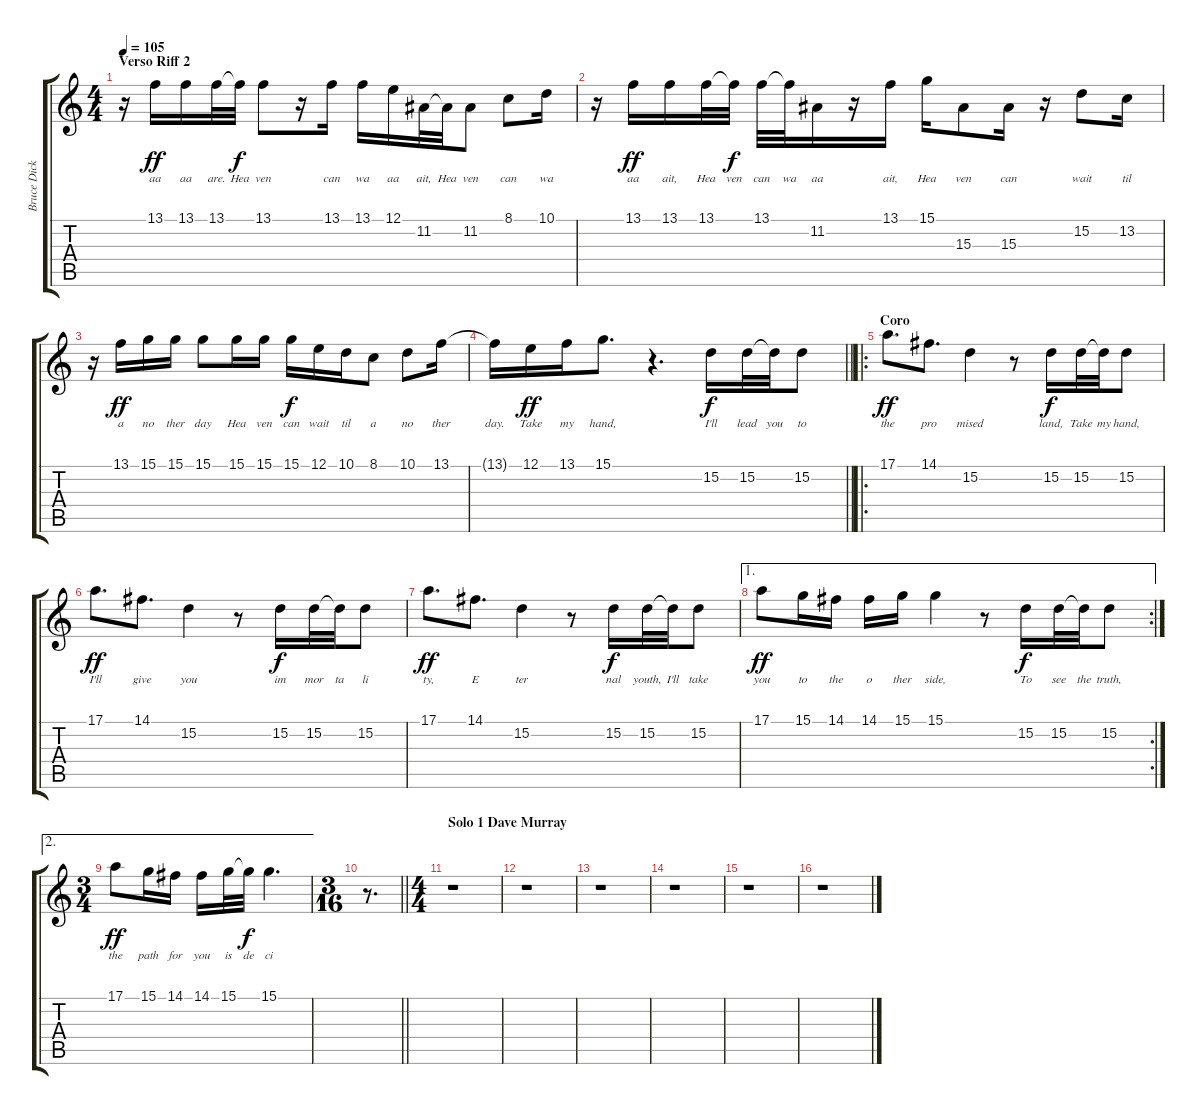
\track ("Bruce Dickinson" "Bruce Dick") {instrument lead2sawtooth}
\staff {score tabs}
\tuning (E4 B3 G3 D3 A2 E2) {hide}
\ts (4 4)
\section ("" "Verso Riff 2")
\tempo 105
\clef g2
\ks c
r.16{dy ff} 13.1.16{lyrics (0 "aa") lyrics (1 "") lyrics (2 "") lyrics (3 "") lyrics (4 "")} 13.1.16{lyrics (0 "aa") lyrics (1 "") lyrics (2 "") lyrics (3 "") lyrics (4 "")} 13.1.32{lyrics (0 "are.") lyrics (1 "") lyrics (2 "") lyrics (3 "") lyrics (4 "")} 13.1{t}.32{lyrics (0 "Hea") lyrics (1 "") lyrics (2 "") lyrics (3 "") lyrics (4 "") dy f} 13.1.8{lyrics (0 "ven") lyrics (1 "") lyrics (2 "") lyrics (3 "") lyrics (4 "")} r.16 13.1.16{lyrics (0 "can") lyrics (1 "") lyrics (2 "") lyrics (3 "") lyrics (4 "")} 13.1.16{lyrics (0 "wa") lyrics (1 "") lyrics (2 "") lyrics (3 "") lyrics (4 "")} 12.1.16{lyrics (0 "aa") lyrics (1 "") lyrics (2 "") lyrics (3 "") lyrics (4 "")} 11.2.32{lyrics (0 "ait,") lyrics (1 "") lyrics (2 "") lyrics (3 "") lyrics (4 "")} 11.2{t}.32{lyrics (0 "Hea") lyrics (1 "") lyrics (2 "") lyrics (3 "") lyrics (4 "")} 11.2.8{lyrics (0 "ven") lyrics (1 "") lyrics (2 "") lyrics (3 "") lyrics (4 "")} 8.1.8{lyrics (0 "can") lyrics (1 "") lyrics (2 "") lyrics (3 "") lyrics (4 "")} 10.1.16{lyrics (0 "wa") lyrics (1 "") lyrics (2 "") lyrics (3 "") lyrics (4 "")} |
r.16 13.1.16{lyrics (0 "aa") lyrics (1 "") lyrics (2 "") lyrics (3 "") lyrics (4 "") dy ff} 13.1.16{lyrics (0 "ait,") lyrics (1 "") lyrics (2 "") lyrics (3 "") lyrics (4 "")} 13.1.32{lyrics (0 "Hea") lyrics (1 "") lyrics (2 "") lyrics (3 "") lyrics (4 "")} 13.1{t}.32{lyrics (0 "ven") lyrics (1 "") lyrics (2 "") lyrics (3 "") lyrics (4 "") dy f} 13.1.32{lyrics (0 "can") lyrics (1 "") lyrics (2 "") lyrics (3 "") lyrics (4 "")} 13.1{t}.32{lyrics (0 "wa") lyrics (1 "") lyrics (2 "") lyrics (3 "") lyrics (4 "")} 11.2.16{lyrics (0 "aa") lyrics (1 "") lyrics (2 "") lyrics (3 "") lyrics (4 "")} r.16 13.1.16{lyrics (0 "ait,") lyrics (1 "") lyrics (2 "") lyrics (3 "") lyrics (4 "")} 15.1.16{lyrics (0 "Hea") lyrics (1 "") lyrics (2 "") lyrics (3 "") lyrics (4 "")} 15.3.8{lyrics (0 "ven") lyrics (1 "") lyrics (2 "") lyrics (3 "") lyrics (4 "")} 15.3.16{lyrics (0 "can") lyrics (1 "") lyrics (2 "") lyrics (3 "") lyrics (4 "")} r.16 15.2.8{lyrics (0 "wait") lyrics (1 "") lyrics (2 "") lyrics (3 "") lyrics (4 "")} 13.2.16{lyrics (0 "til") lyrics (1 "") lyrics (2 "") lyrics (3 "") lyrics (4 "")} |
r.16 13.1.16{lyrics (0 "a") lyrics (1 "") lyrics (2 "") lyrics (3 "") lyrics (4 "") dy ff} 15.1.16{lyrics (0 "no") lyrics (1 "") lyrics (2 "") lyrics (3 "") lyrics (4 "")} 15.1.16{lyrics (0 "ther") lyrics (1 "") lyrics (2 "") lyrics (3 "") lyrics (4 "")} 15.1.8{lyrics (0 "day") lyrics (1 "") lyrics (2 "") lyrics (3 "") lyrics (4 "")} 15.1.16{lyrics (0 "Hea") lyrics (1 "") lyrics (2 "") lyrics (3 "") lyrics (4 "")} 15.1.16{lyrics (0 "ven") lyrics (1 "") lyrics (2 "") lyrics (3 "") lyrics (4 "")} 15.1.16{lyrics (0 "can") lyrics (1 "") lyrics (2 "") lyrics (3 "") lyrics (4 "") dy f} 12.1.16{lyrics (0 "wait") lyrics (1 "") lyrics (2 "") lyrics (3 "") lyrics (4 "")} 10.1.16{lyrics (0 "til") lyrics (1 "") lyrics (2 "") lyrics (3 "") lyrics (4 "")} 8.1.8{lyrics (0 "a") lyrics (1 "") lyrics (2 "") lyrics (3 "") lyrics (4 "")} 10.1.8{lyrics (0 "no") lyrics (1 "") lyrics (2 "") lyrics (3 "") lyrics (4 "")} 13.1.16{lyrics (0 "ther") lyrics (1 "") lyrics (2 "") lyrics (3 "") lyrics (4 "")} |
\barLineRight lightlight
13.1{t}.16{lyrics (0 "day.") lyrics (1 "") lyrics (2 "") lyrics (3 "") lyrics (4 "")} 12.1.16{lyrics (0 "Take") lyrics (1 "") lyrics (2 "") lyrics (3 "") lyrics (4 "") dy ff} 13.1.16{lyrics (0 "my") lyrics (1 "") lyrics (2 "") lyrics (3 "") lyrics (4 "")} 15.1.8{d lyrics (0 "hand,") lyrics (1 "") lyrics (2 "") lyrics (3 "") lyrics (4 "")} r.4{d} 15.2.16{lyrics (0 "I'll") lyrics (1 "") lyrics (2 "") lyrics (3 "") lyrics (4 "") dy f} 15.2.32{lyrics (0 "lead") lyrics (1 "") lyrics (2 "") lyrics (3 "") lyrics (4 "")} 15.2{t}.32{lyrics (0 "you") lyrics (1 "") lyrics (2 "") lyrics (3 "") lyrics (4 "")} 15.2.8{lyrics (0 "to") lyrics (1 "") lyrics (2 "") lyrics (3 "") lyrics (4 "")} |
\ro
\section ("" "Coro")
17.1.8{d lyrics (0 "the") lyrics (1 "") lyrics (2 "") lyrics (3 "") lyrics (4 "") dy ff} 14.1.8{d lyrics (0 "pro") lyrics (1 "") lyrics (2 "") lyrics (3 "") lyrics (4 "")} 15.2.4{lyrics (0 "mised") lyrics (1 "") lyrics (2 "") lyrics (3 "") lyrics (4 "")} r.8 15.2.16{lyrics (0 "land,") lyrics (1 "") lyrics (2 "") lyrics (3 "") lyrics (4 "") dy f} 15.2.32{lyrics (0 "Take") lyrics (1 "") lyrics (2 "") lyrics (3 "") lyrics (4 "")} 15.2{t}.32{lyrics (0 "my") lyrics (1 "") lyrics (2 "") lyrics (3 "") lyrics (4 "")} 15.2.8{lyrics (0 "hand,") lyrics (1 "") lyrics (2 "") lyrics (3 "") lyrics (4 "")} |
17.1.8{d lyrics (0 "I'll") lyrics (1 "") lyrics (2 "") lyrics (3 "") lyrics (4 "") dy ff} 14.1.8{d lyrics (0 "give") lyrics (1 "") lyrics (2 "") lyrics (3 "") lyrics (4 "")} 15.2.4{lyrics (0 "you") lyrics (1 "") lyrics (2 "") lyrics (3 "") lyrics (4 "")} r.8 15.2.16{lyrics (0 "im") lyrics (1 "") lyrics (2 "") lyrics (3 "") lyrics (4 "") dy f} 15.2.32{lyrics (0 "mor") lyrics (1 "") lyrics (2 "") lyrics (3 "") lyrics (4 "")} 15.2{t}.32{lyrics (0 "ta") lyrics (1 "") lyrics (2 "") lyrics (3 "") lyrics (4 "")} 15.2.8{lyrics (0 "li") lyrics (1 "") lyrics (2 "") lyrics (3 "") lyrics (4 "")} |
17.1.8{d lyrics (0 "ty,") lyrics (1 "") lyrics (2 "") lyrics (3 "") lyrics (4 "") dy ff} 14.1.8{d lyrics (0 "E") lyrics (1 "") lyrics (2 "") lyrics (3 "") lyrics (4 "")} 15.2.4{lyrics (0 "ter") lyrics (1 "") lyrics (2 "") lyrics (3 "") lyrics (4 "")} r.8 15.2.16{lyrics (0 "nal") lyrics (1 "") lyrics (2 "") lyrics (3 "") lyrics (4 "") dy f} 15.2.32{lyrics (0 "youth,") lyrics (1 "") lyrics (2 "") lyrics (3 "") lyrics (4 "")} 15.2{t}.32{lyrics (0 "I'll") lyrics (1 "") lyrics (2 "") lyrics (3 "") lyrics (4 "")} 15.2.8{lyrics (0 "take") lyrics (1 "") lyrics (2 "") lyrics (3 "") lyrics (4 "")} |
\ae 1
\rc 2
17.1.8{lyrics (0 "you") lyrics (1 "") lyrics (2 "") lyrics (3 "") lyrics (4 "") dy ff} 15.1.16{lyrics (0 "to") lyrics (1 "") lyrics (2 "") lyrics (3 "") lyrics (4 "")} 14.1.16{lyrics (0 "the") lyrics (1 "") lyrics (2 "") lyrics (3 "") lyrics (4 "")} 14.1.16{lyrics (0 "o") lyrics (1 "") lyrics (2 "") lyrics (3 "") lyrics (4 "")} 15.1.16{lyrics (0 "ther") lyrics (1 "") lyrics (2 "") lyrics (3 "") lyrics (4 "")} 15.1.4{lyrics (0 "side,") lyrics (1 "") lyrics (2 "") lyrics (3 "") lyrics (4 "")} r.8 15.2.16{lyrics (0 "To") lyrics (1 "") lyrics (2 "") lyrics (3 "") lyrics (4 "") dy f} 15.2.32{lyrics (0 "see") lyrics (1 "") lyrics (2 "") lyrics (3 "") lyrics (4 "")} 15.2{t}.32{lyrics (0 "the") lyrics (1 "") lyrics (2 "") lyrics (3 "") lyrics (4 "")} 15.2.8{lyrics (0 "truth,") lyrics (1 "") lyrics (2 "") lyrics (3 "") lyrics (4 "")} |
\ae 2
\ts (3 4)
17.1.8{lyrics (0 "the") lyrics (1 "") lyrics (2 "") lyrics (3 "") lyrics (4 "") dy ff} 15.1.16{lyrics (0 "path") lyrics (1 "") lyrics (2 "") lyrics (3 "") lyrics (4 "")} 14.1.16{lyrics (0 "for") lyrics (1 "") lyrics (2 "") lyrics (3 "") lyrics (4 "")} 14.1.16{lyrics (0 "you") lyrics (1 "") lyrics (2 "") lyrics (3 "") lyrics (4 "")} 15.1.32{lyrics (0 "is") lyrics (1 "") lyrics (2 "") lyrics (3 "") lyrics (4 "")} 15.1{t}.32{lyrics (0 "de") lyrics (1 "") lyrics (2 "") lyrics (3 "") lyrics (4 "") dy f} 15.1.4{d lyrics (0 "ci") lyrics (1 "") lyrics (2 "") lyrics (3 "") lyrics (4 "")} |
\ts (3 16)
\barLineRight lightlight
r.8{d} |
\ts (4 4)
\section ("" "Solo 1 Dave Murray")
r.1 |
r.1 |
r.1 |
r.1 |
r.1 |
r.1
